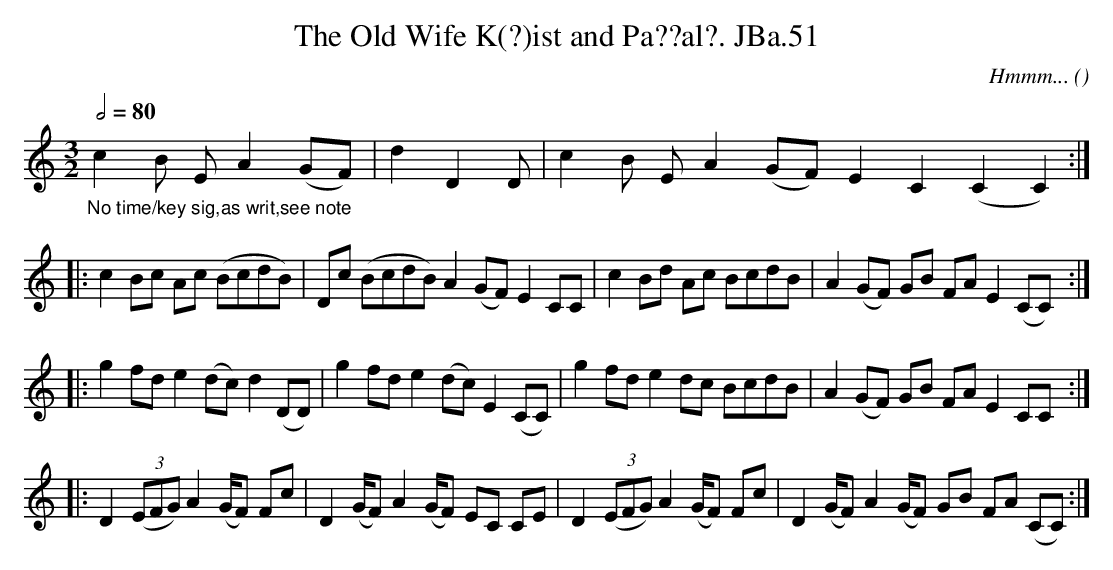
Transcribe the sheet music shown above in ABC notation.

X:1
T:Old Wife K(?)ist and Pa??al?. JBa.51, The
M:3/2
L:1/8
Q:1/2=80
C:Hmmm...
O:
K:C major
"_No time/key sig,as writ,see note"
c2B E A2 (GF)|d2D2 D|c2B E A2 (GF) E2 C2 (C2 C2):|
|:c2 Bc Ac (BcdB)|Dc (BcdB) A2 (GF) E2 CC|c2 Bd Ac BcdB|\
A2 (GF) GB FA E2 (CC):|
|:g2 fd e2(dc) d2 (DD)|g2 fd e2 (dc) E2 (CC)|\
g2 fd e2 dc BcdB|A2 (GF) GB FA E2 CC:|
|:D2 (3(EFG) A2 (G/F) Fc|D2 (G/F) A2 (G/F) EC CE|\
D2 (3(EFG) A2 (G/F) Fc|D2 (G/F) A2 (G/F) GB FA (CC):|
